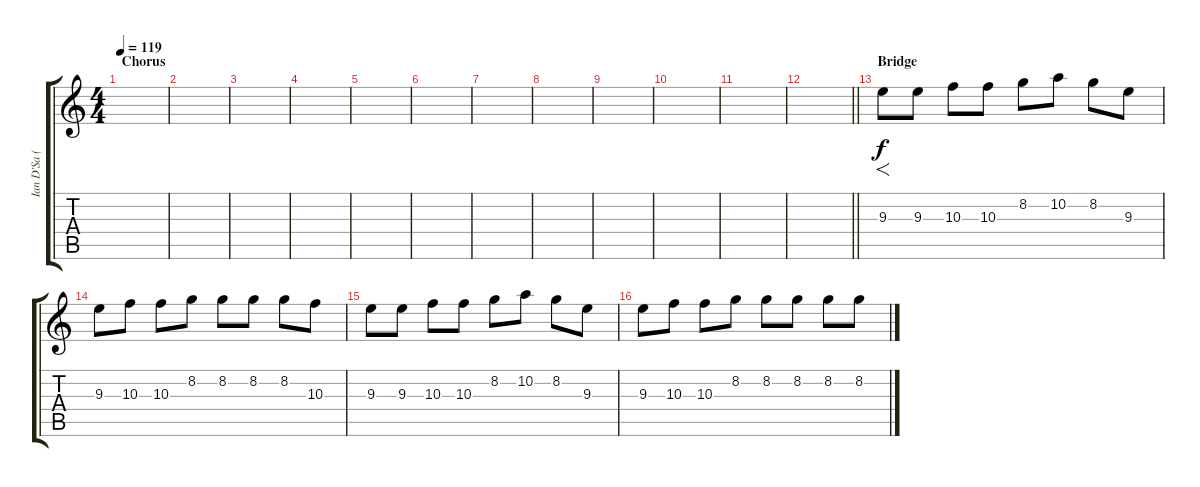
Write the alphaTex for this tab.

\track ("Ian D'Sa (Guitar 2)" "Ian D'Sa (") {instrument electricguitarclean}
\staff {score tabs}
\tuning (E4 B3 G3 D3 A2 D2) {hide}
\ts (4 4)
\section ("" "Chorus")
\tempo 119
\clef g2
\ks c
|
|
|
|
|
|
|
|
|
|
|
\barLineRight lightlight
|
\section ("" "Bridge")
9.3.8{f volume 8 instrument overdrivenguitar} 9.3.8 10.3.8 10.3.8 8.2.8 10.2.8 8.2.8 9.3.8 |
9.3.8 10.3.8 10.3.8 8.2.8 8.2.8 8.2.8 8.2.8 10.3.8 |
9.3.8 9.3.8 10.3.8 10.3.8 8.2.8 10.2.8 8.2.8 9.3.8 |
9.3.8 10.3.8 10.3.8 8.2.8 8.2.8 8.2.8 8.2.8 8.2.8
